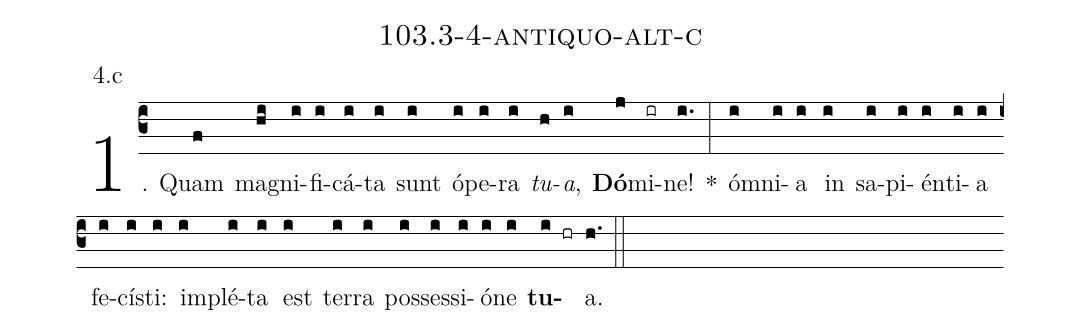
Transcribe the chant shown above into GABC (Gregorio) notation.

name: 103.3-4-antiquo-alt-c;
annotation: 4.c;
%%
(c3)1. Quam(f) ma(hi)gni(i)fi(i)cá(i)ta(i) sunt(i) ó(i)pe(i)ra(i) <i>tu</i>(h)<i>a</i>,(i) <b>Dó</b>(j)mi(ir)ne!(i.) *(:) óm(i)ni(i)a(i) in(i) sa(i)pi(i)én(i)ti(i)a(i) fe(i)cís(i)ti:(i) im(i)plé(i)ta(i) est(i) ter(i)ra(i) pos(i)ses(i)si(i)ó(i)ne(i) <b>tu</b>(i hr)a.(h.) (::)


%E(i) u(i) o(i) u(i) a(i) e.(h.) (::)
